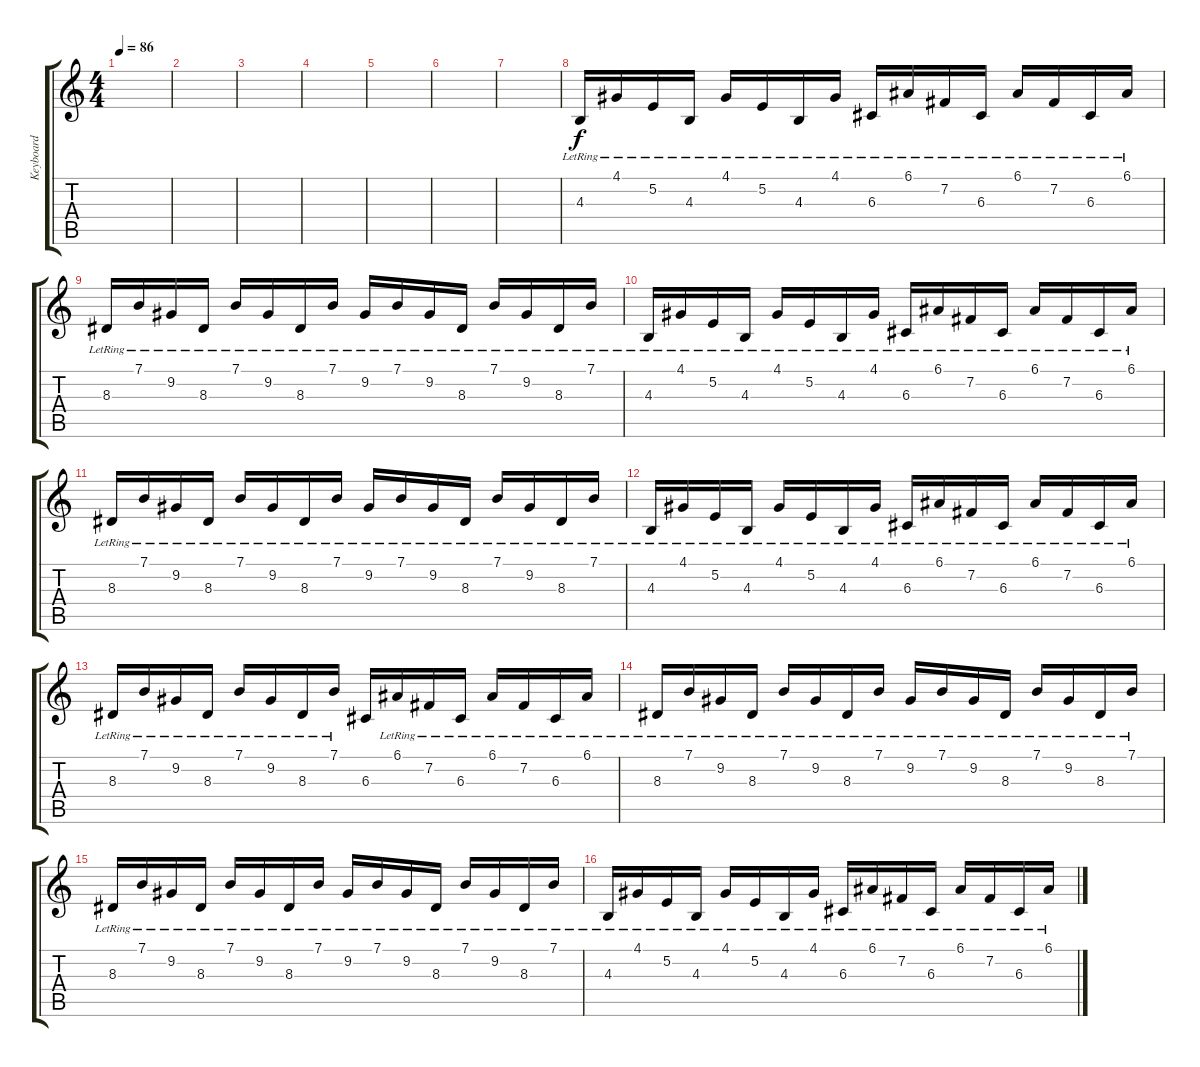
\track ("Keyboard" "Keyboard") {instrument reedorgan}
\staff {score tabs}
\tuning (E4 B3 G3 D3 A2 E2) {hide}
\ts (4 4)
\tempo 86
\clef g2
\ks c
|
|
|
|
|
|
|
4.3{lr}.16{dy f volume 14 balance 16 instrument harpsichord} 4.1{lr}.16 5.2{lr}.16 4.3{lr}.16 4.1{lr}.16 5.2{lr}.16 4.3{lr}.16 4.1{lr}.16 6.3{lr}.16 6.1{lr}.16 7.2{lr}.16 6.3{lr}.16 6.1{lr}.16 7.2{lr}.16 6.3{lr}.16 6.1{lr}.16 |
8.3{lr}.16 7.1{lr}.16 9.2{lr}.16 8.3{lr}.16 7.1{lr}.16 9.2{lr}.16 8.3{lr}.16 7.1{lr}.16 9.2{lr}.16 7.1{lr}.16 9.2{lr}.16 8.3{lr}.16 7.1{lr}.16 9.2{lr}.16 8.3{lr}.16 7.1{lr}.16 |
4.3{lr}.16 4.1{lr}.16 5.2{lr}.16 4.3{lr}.16 4.1{lr}.16 5.2{lr}.16 4.3{lr}.16 4.1{lr}.16 6.3{lr}.16 6.1{lr}.16 7.2{lr}.16 6.3{lr}.16 6.1{lr}.16 7.2{lr}.16 6.3{lr}.16 6.1{lr}.16 |
8.3{lr}.16 7.1{lr}.16 9.2{lr}.16 8.3{lr}.16 7.1{lr}.16 9.2{lr}.16 8.3{lr}.16 7.1{lr}.16 9.2{lr}.16 7.1{lr}.16 9.2{lr}.16 8.3{lr}.16 7.1{lr}.16 9.2{lr}.16 8.3{lr}.16 7.1{lr}.16 |
4.3{lr}.16 4.1{lr}.16 5.2{lr}.16 4.3{lr}.16 4.1{lr}.16 5.2{lr}.16 4.3{lr}.16 4.1{lr}.16 6.3{lr}.16 6.1{lr}.16 7.2{lr}.16 6.3{lr}.16 6.1{lr}.16 7.2{lr}.16 6.3{lr}.16 6.1{lr}.16 |
8.3{lr}.16 7.1{lr}.16 9.2{lr}.16 8.3{lr}.16 7.1{lr}.16 9.2{lr}.16 8.3{lr}.16 7.1{lr}.16 6.3.16 6.1{lr}.16 7.2{lr}.16 6.3{lr}.16 6.1{lr}.16 7.2{lr}.16 6.3{lr}.16 6.1{lr}.16 |
8.3{lr}.16 7.1{lr}.16 9.2{lr}.16 8.3{lr}.16 7.1{lr}.16 9.2{lr}.16 8.3{lr}.16 7.1{lr}.16 9.2{lr}.16 7.1{lr}.16 9.2{lr}.16 8.3{lr}.16 7.1{lr}.16 9.2{lr}.16 8.3{lr}.16 7.1{lr}.16 |
8.3{lr}.16 7.1{lr}.16 9.2{lr}.16 8.3{lr}.16 7.1{lr}.16 9.2{lr}.16 8.3{lr}.16 7.1{lr}.16 9.2{lr}.16 7.1{lr}.16 9.2{lr}.16 8.3{lr}.16 7.1{lr}.16 9.2{lr}.16 8.3{lr}.16 7.1{lr}.16 |
4.3{lr}.16 4.1{lr}.16 5.2{lr}.16 4.3{lr}.16 4.1{lr}.16 5.2{lr}.16 4.3{lr}.16 4.1{lr}.16 6.3{lr}.16 6.1{lr}.16 7.2{lr}.16 6.3{lr}.16 6.1{lr}.16 7.2{lr}.16 6.3{lr}.16 6.1{lr}.16
